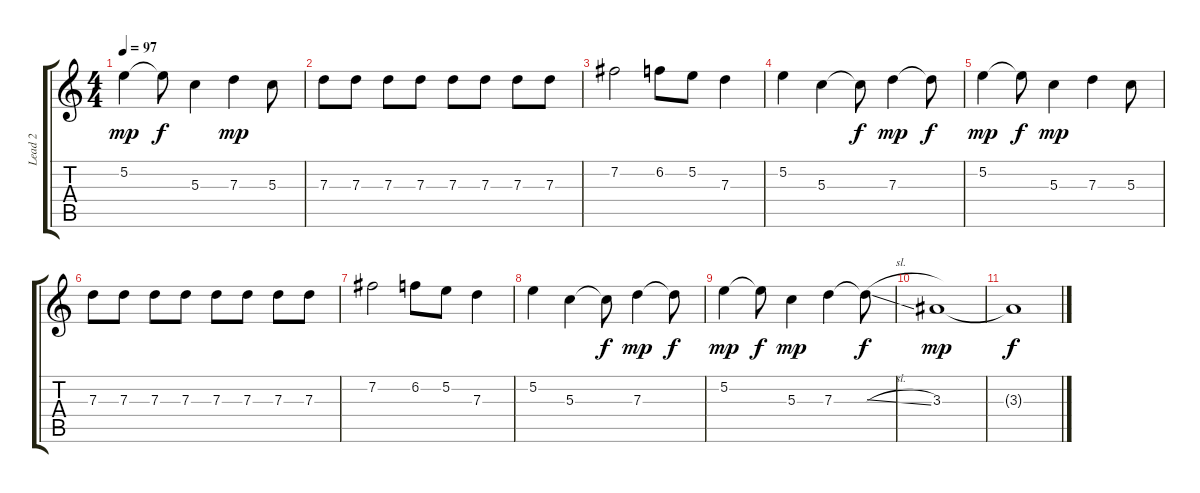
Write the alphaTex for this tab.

\track ("Lead 2" "Lead 2") {instrument distortionguitar}
\staff {score tabs}
\tuning (E4 B3 G3 D3 A2 E2) {hide}
\ts (4 4)
\tempo 97
\clef g2
\ks c
5.2.4{dy mp} 5.2{t}.8{dy f} 5.3.4 7.3.4{dy mp} 5.3.8 |
7.3.8 7.3.8 7.3.8 7.3.8 7.3.8 7.3.8 7.3.8 7.3.8 |
7.2.2 6.2.8 5.2.8 7.3.4 |
5.2.4 5.3.4 5.3{t}.8{dy f} 7.3.4{dy mp} 7.3{t}.8{dy f} |
5.2.4{dy mp} 5.2{t}.8{dy f} 5.3.4{dy mp} 7.3.4 5.3.8 |
7.3.8 7.3.8 7.3.8 7.3.8 7.3.8 7.3.8 7.3.8 7.3.8 |
7.2.2 6.2.8 5.2.8 7.3.4 |
5.2.4 5.3.4 5.3{t}.8{dy f} 7.3.4{dy mp} 7.3{t}.8{dy f} |
5.2.4{dy mp} 5.2{t}.8{dy f} 5.3.4{dy mp} 7.3.4 7.3{sl t}.8{dy f} |
3.3.1{dy mp} |
3.3{t}.1{dy f}
